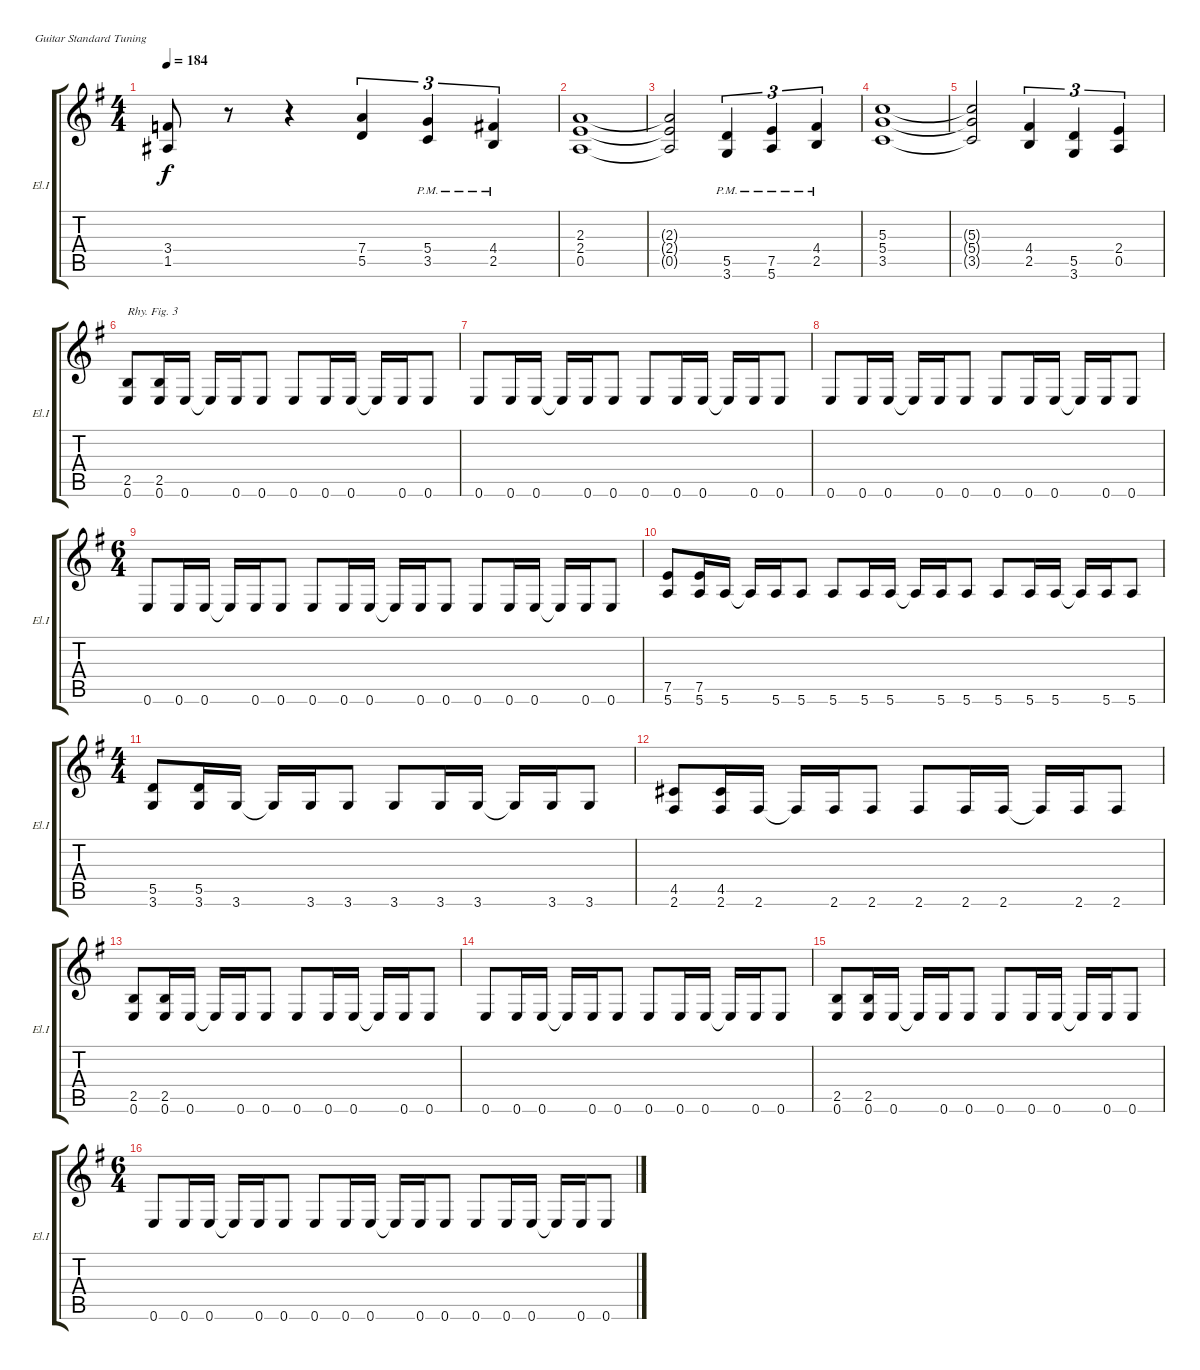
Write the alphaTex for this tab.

\defaultSystemsLayout 4
\bracketExtendMode groupsimilarinstruments
\useSystemSignSeparator
\singleTrackTrackNamePolicy allsystems
\multiTrackTrackNamePolicy allsystems
\firstSystemTrackNameOrientation horizontal
\otherSystemsTrackNameOrientation horizontal
\track ("Guitar El.I" "El.I") {instrument distortionguitar}
\staff {score tabs}
\tuning (E4 B3 G3 D3 A2 E2)
\ts (4 4)
\tempo 184
\clef g2
\ks eminor
(3.4 1.5).8{dy f} r.8 r.4 (5.5 7.4).4{tu (3 2)} (5.4{pm} 3.5{pm}).4{tu (3 2)} (2.5{pm} 4.4{pm}).4{tu (3 2)} |
(0.5 2.4 2.3).1 |
(0.5{t} 2.4{t} 2.3{t}).2 (3.6{pm} 5.5{pm}).4{tu (3 2)} (7.5{pm} 5.6{pm}).4{tu (3 2)} (2.5{pm} 4.4{pm}).4{tu (3 2)} |
(3.5 5.4 5.3).1 |
(3.5{t} 5.4{t} 5.3{t}).2 (2.5 4.4).4{tu (3 2)} (3.6 5.5).4{tu (3 2)} (0.5 2.4).4{tu (3 2)} |
(0.6 2.5).8{txt "Rhy. Fig. 3"} (0.6 2.5).16 0.6.16 0.6{t}.16 0.6.16 0.6.8 0.6.8 0.6.16 0.6.16 0.6{t}.16 0.6.16 0.6.8 |
0.6.8 0.6.16 0.6.16 0.6{t}.16 0.6.16 0.6.8 0.6.8 0.6.16 0.6.16 0.6{t}.16 0.6.16 0.6.8 |
0.6.8 0.6.16 0.6.16 0.6{t}.16 0.6.16 0.6.8 0.6.8 0.6.16 0.6.16 0.6{t}.16 0.6.16 0.6.8 |
\ts (6 4)
\beaming (8 2 2 2 2 2 2)
0.6.8 0.6.16 0.6.16 0.6{t}.16 0.6.16 0.6.8 0.6.8 0.6.16 0.6.16 0.6{t}.16 0.6.16 0.6.8 0.6.8 0.6.16 0.6.16 0.6{t}.16 0.6.16 0.6.8 |
(5.6 7.5).8 (5.6 7.5).16 5.6.16 5.6{t}.16 5.6.16 5.6.8 5.6.8 5.6.16 5.6.16 5.6{t}.16 5.6.16 5.6.8 5.6.8 5.6.16 5.6.16 5.6{t}.16 5.6.16 5.6.8 |
\ts (4 4)
(3.6 5.5).8 (3.6 5.5).16 3.6.16 3.6{t}.16 3.6.16 3.6.8 3.6.8 3.6.16 3.6.16 3.6{t}.16 3.6.16 3.6.8 |
(2.6 4.5).8 (2.6 4.5).16 2.6.16 2.6{t}.16 2.6.16 2.6.8 2.6.8 2.6.16 2.6.16 2.6{t}.16 2.6.16 2.6.8 |
(0.6 2.5).8 (0.6 2.5).16 0.6.16 0.6{t}.16 0.6.16 0.6.8 0.6.8 0.6.16 0.6.16 0.6{t}.16 0.6.16 0.6.8 |
\scale
0.454286 0.6.8 0.6.16 0.6.16 0.6{t}.16 0.6.16 0.6.8 0.6.8 0.6.16 0.6.16 0.6{t}.16 0.6.16 0.6.8 |
\scale
0.544421 (0.6 2.5).8 (0.6 2.5).16 0.6.16 0.6{t}.16 0.6.16 0.6.8 0.6.8 0.6.16 0.6.16 0.6{t}.16 0.6.16 0.6.8 |
\ts (6 4)
0.6.8 0.6.16 0.6.16 0.6{t}.16 0.6.16 0.6.8 0.6.8 0.6.16 0.6.16 0.6{t}.16 0.6.16 0.6.8 0.6.8 0.6.16 0.6.16 0.6{t}.16 0.6.16 0.6.8
